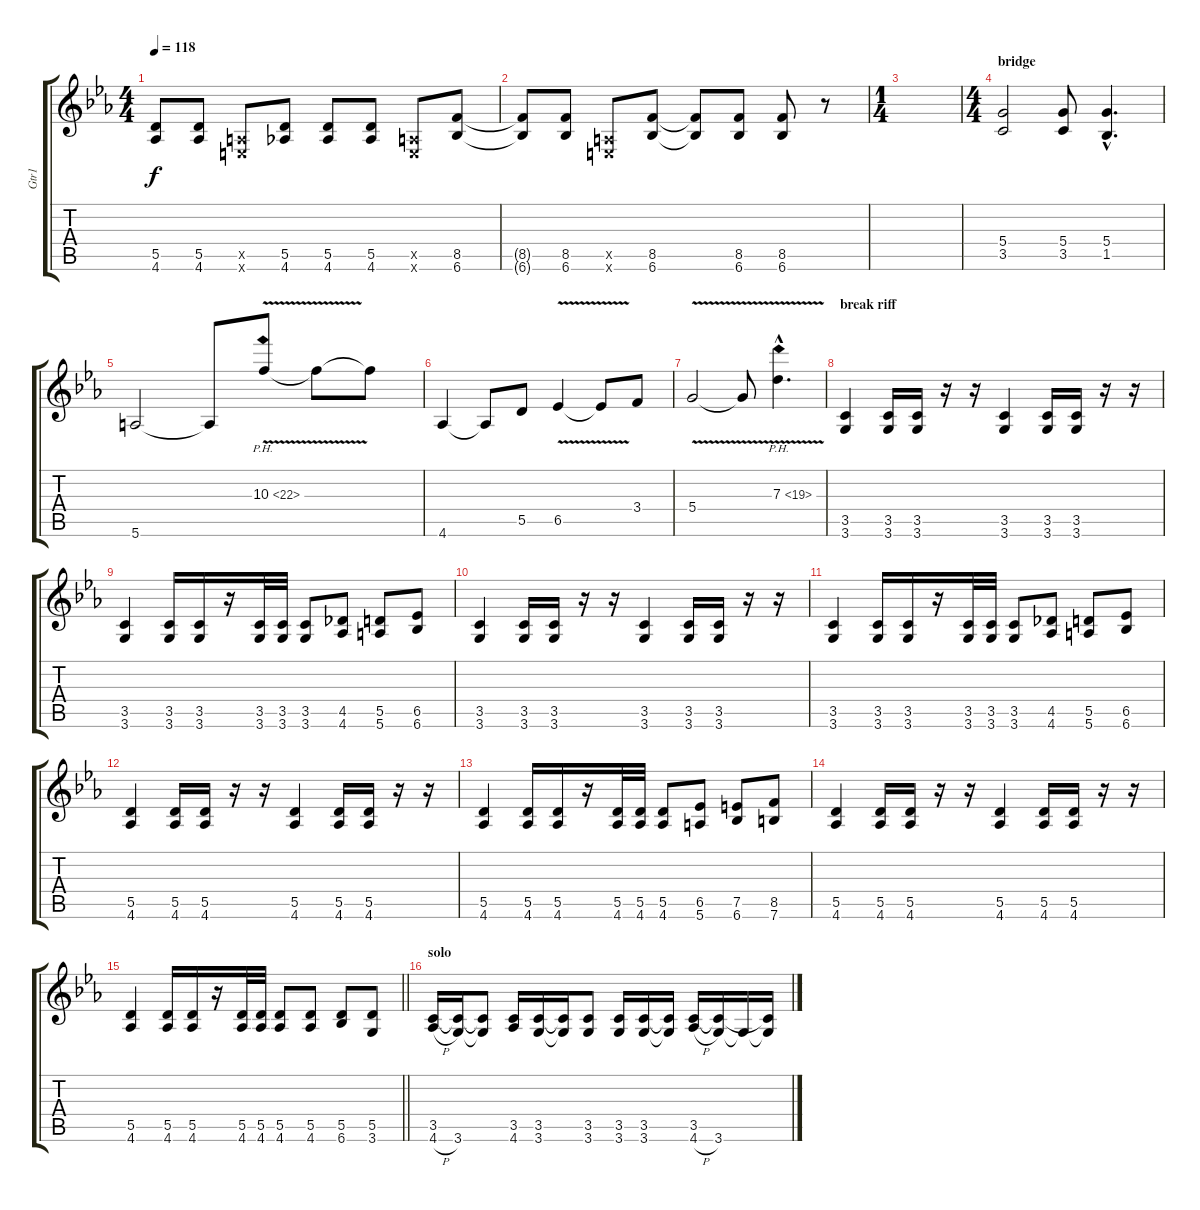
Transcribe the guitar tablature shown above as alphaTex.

\track ("Gtr1" "Gtr1") {instrument distortionguitar}
\staff {score tabs}
\tuning (E4 B3 G3 D3 A2 E2) {hide}
\ts (4 4)
\tempo 118
\clef g2
\ks cminor
(5.5 4.6).8{dy f} (5.5 4.6).8 (0.5{x} 0.6{x}).8 (5.5 4.6).8 (5.5 4.6).8 (5.5 4.6).8 (0.5{x} 0.6{x}).8 (8.5 6.6).8 |
(8.5{t} 6.6{t}).8 (8.5 6.6).8 (0.5{x} 0.6{x}).8 (8.5 6.6).8 (8.5{t} 6.6{t}).8 (8.5 6.6).8 (8.5 6.6).8 r.8 |
\ts (1 4)
|
\ts (4 4)
\section ("" "bridge")
(5.4 3.5).2 (5.4 3.5).8 (5.4{hac} 1.5{hac}).4{d} |
5.6.2 5.6{t}.8 10.3{ph 12 v}.8 10.3{t}.8 10.3{t}.8 |
4.6.4 4.6{t}.8 5.5.8 6.5{v}.4 6.5{t}.8 3.4.8 |
5.4{v}.2 5.4{t}.8 7.3{ph 12 v hac}.4{d} |
\section ("" "break riff")
(3.5 3.6).4 (3.5 3.6).16 (3.5 3.6).16 r.16 r.16 (3.5 3.6).4 (3.5 3.6).16 (3.5 3.6).16 r.16 r.16 |
(3.5 3.6).4 (3.5 3.6).16 (3.5 3.6).16 r.16 (3.5 3.6).32 (3.5 3.6).32 (3.5 3.6).8 (4.5 4.6).8 (5.5 5.6).8 (6.5 6.6).8 |
(3.5 3.6).4 (3.5 3.6).16 (3.5 3.6).16 r.16 r.16 (3.5 3.6).4 (3.5 3.6).16 (3.5 3.6).16 r.16 r.16 |
(3.5 3.6).4 (3.5 3.6).16 (3.5 3.6).16 r.16 (3.5 3.6).32 (3.5 3.6).32 (3.5 3.6).8 (4.5 4.6).8 (5.5 5.6).8 (6.5 6.6).8 |
(5.5 4.6).4 (5.5 4.6).16 (5.5 4.6).16 r.16 r.16 (5.5 4.6).4 (5.5 4.6).16 (5.5 4.6).16 r.16 r.16 |
(5.5 4.6).4 (5.5 4.6).16 (5.5 4.6).16 r.16 (5.5 4.6).32 (5.5 4.6).32 (5.5 4.6).8 (6.5 5.6).8 (7.5 6.6).8 (8.5 7.6).8 |
(5.5 4.6).4 (5.5 4.6).16 (5.5 4.6).16 r.16 r.16 (5.5 4.6).4 (5.5 4.6).16 (5.5 4.6).16 r.16 r.16 |
\barLineRight lightlight
(5.5 4.6).4 (5.5 4.6).16 (5.5 4.6).16 r.16 (5.5 4.6).32 (5.5 4.6).32 (5.5 4.6).8 (5.5 4.6).8 (5.5 6.6).8 (5.5 3.6).8 |
\section ("" "solo")
(3.5 4.6{h}).16 (3.5{t} 3.6).16 (3.5{t} 3.6{t}).8 (3.5 4.6).16 (3.5 3.6).16 (3.5{t} 3.6{t}).16 (3.5 3.6).8 (3.5 3.6).16 (3.5 3.6).16 (3.5{t} 3.6{t}).16 (3.5 4.6{h}).16 (3.5{t} 3.6).16 3.6{t}.16 (3.5{t} 3.6{t}).16
